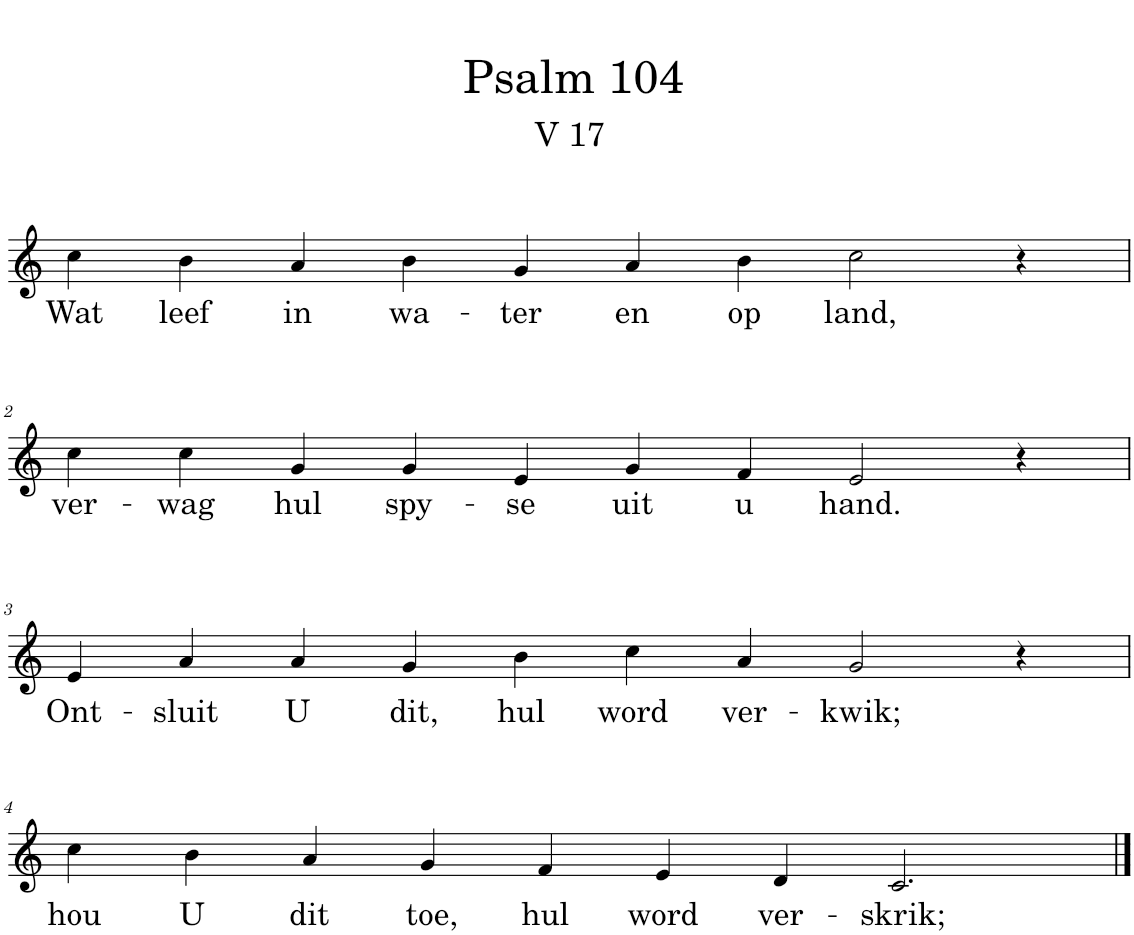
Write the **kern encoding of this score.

**kern	**text
*part1	*part1
*staff1	*staff1
*I"Pipe Organ	*
*I'Org.	*
*clefG2	*
*k[]	*
*M10/4	*
=1	=1
!	!LO:LY:b
4cc\	Wat
!	!LO:LY:b
4b\	leef
!	!LO:LY:b
4a/	in
!	!LO:LY:b
4b\	wa-
!	!LO:LY:b
4g/	-ter
!	!LO:LY:b
4a/	en
!	!LO:LY:b
4b\	op
!	!LO:LY:b
2cc\	land,
4r	.
!!LO:LB:g=z
=2	=2
!	!LO:LY:b
4cc\	ver-
!	!LO:LY:b
4cc\	-wag
!	!LO:LY:b
4g/	hul
!	!LO:LY:b
4g/	spy-
!	!LO:LY:b
4e/	-se
!	!LO:LY:b
4g/	uit
!	!LO:LY:b
4f/	u
!	!LO:LY:b
2e/	hand.
4r	.
!!LO:LB:g=z
=3	=3
!	!LO:LY:b
4e/	Ont-
!	!LO:LY:b
4a/	-sluit
!	!LO:LY:b
4a/	U
!	!LO:LY:b
4g/	dit,
!	!LO:LY:b
4b\	hul
!	!LO:LY:b
4cc\	word
!	!LO:LY:b
4a/	ver-
!	!LO:LY:b
2g/	-kwik;
4r	.
!!LO:LB:g=z
=4	=4
!	!LO:LY:b
4cc\	hou
!	!LO:LY:b
4b\	U
!	!LO:LY:b
4a/	dit
!	!LO:LY:b
4g/	toe,
!	!LO:LY:b
4f/	hul
!	!LO:LY:b
4e/	word
!	!LO:LY:b
4d/	ver-
!	!LO:LY:b
2.c/	-skrik;
==	==
*-	*-
